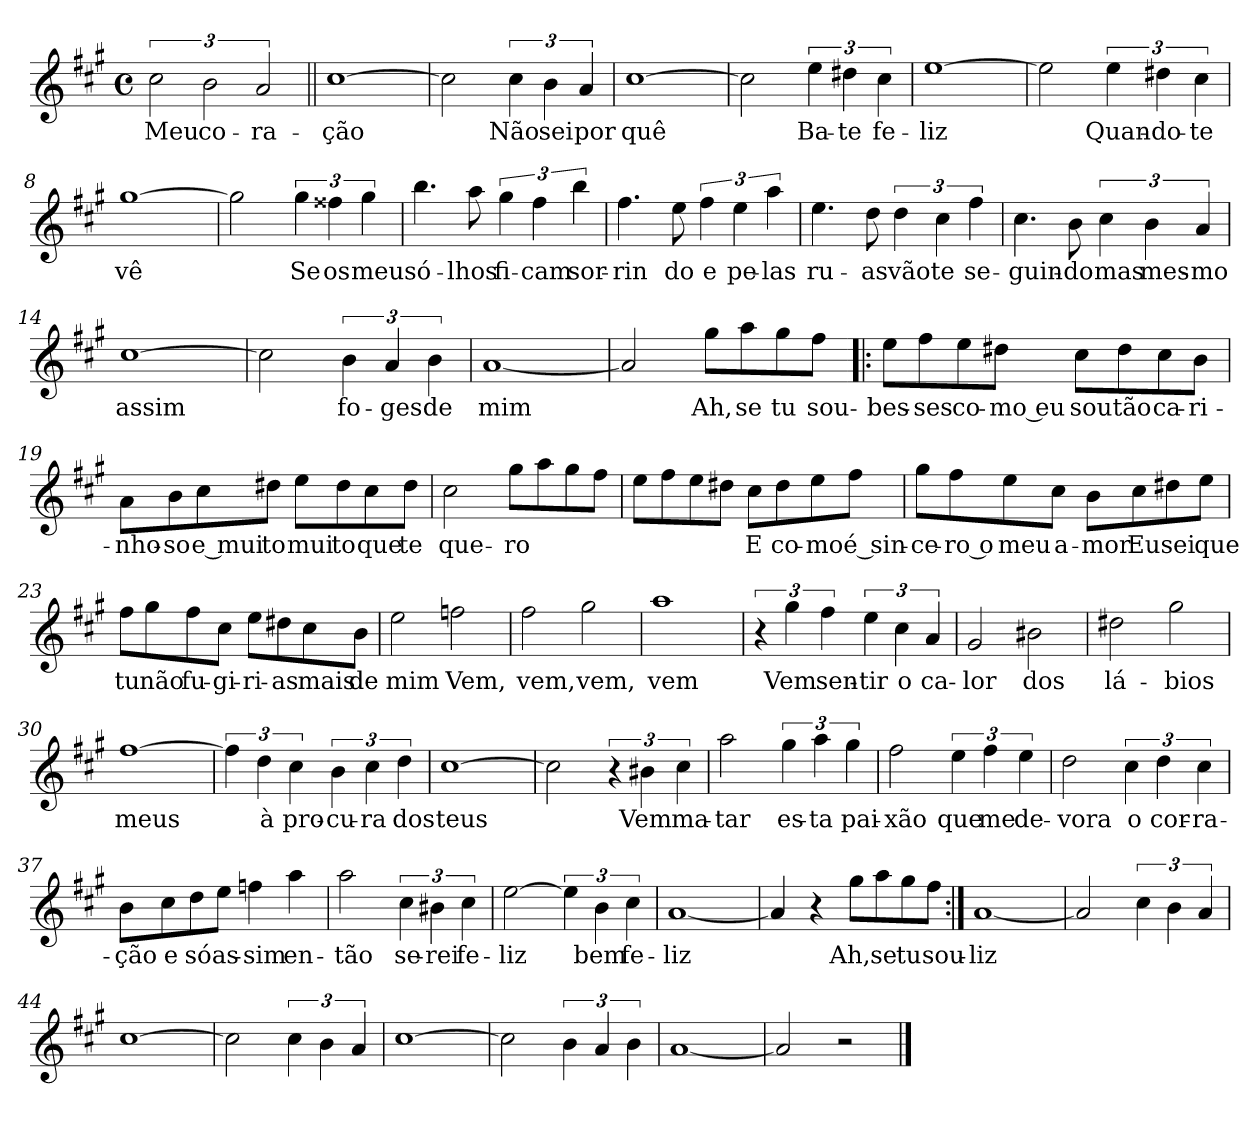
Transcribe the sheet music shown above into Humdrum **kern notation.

**kern	**text
*part1	*part1
*staff1	*staff1
*clefG2	*
*k[f#c#g#]	*
*A:	*
*M4/4	*
*met(c)	*
=1	=1
!	!LO:LY:b
3cc#\	Meu
!	!LO:LY:b
3b\	co-
!	!LO:LY:b
3a/	-ra-
=2||	=2||
!	!LO:LY:b
[1cc#	-ção
=3	=3
2cc#\]	.
!	!LO:LY:b
6cc#\	Não
!	!LO:LY:b
6b\	sei
!	!LO:LY:b
6a/	por
=4	=4
!	!LO:LY:b
[1cc#	quê
=5	=5
2cc#\]	.
!	!LO:LY:b
6ee\	Ba-
!	!LO:LY:b
6dd#X\	-te
!	!LO:LY:b
6cc#\	fe-
!!LO:LB:g=z
=6	=6
!	!LO:LY:b
[1ee	-liz
=7	=7
2ee\]	.
!	!LO:LY:b
6ee\	Quan-
!	!LO:LY:b
6dd#X\	-do-
!	!LO:LY:b
6cc#\	-te
=8	=8
!	!LO:LY:b
[1gg#	vê
=9	=9
2gg#\]	.
!	!LO:LY:b
6gg#\	Se
!	!LO:LY:b
6ff##X\	os
!	!LO:LY:b
6gg#\	meus
!!LO:LB:g=z
=10	=10
!	!LO:LY:b
4.bb\	ó-
!	!LO:LY:b
8aa\	-lhos
!	!LO:LY:b
6gg#\	fi-
!	!LO:LY:b
6ff#\	-cam
!	!LO:LY:b
6bb\	sor-
=11	=11
!	!LO:LY:b
4.ff#\	-rin
!	!LO:LY:b
8ee\	do
!	!LO:LY:b
6ff#\	e
!	!LO:LY:b
6ee\	pe-
!	!LO:LY:b
6aa\	-las
=12	=12
!	!LO:LY:b
4.ee\	ru-
!	!LO:LY:b
8dd\	-as
!	!LO:LY:b
6dd\	vão
!	!LO:LY:b
6cc#\	te
!	!LO:LY:b
6ff#\	se-
=13	=13
!	!LO:LY:b
4.cc#\	-guin-
!	!LO:LY:b
8b\	-do
!	!LO:LY:b
6cc#\	mas
!	!LO:LY:b
6b\	mes-
!	!LO:LY:b
6a/	-mo
!!LO:LB:g=z
=14	=14
!	!LO:LY:b
[1cc#	assim
=15	=15
2cc#\]	.
!	!LO:LY:b
6b\	fo-
!	!LO:LY:b
6a/	-ges
!	!LO:LY:b
6b\	de
=16	=16
!	!LO:LY:b
[1a	mim
=17	=17
2a/]	.
!	!LO:LY:b
8gg#\L	Ah,
!	!LO:LY:b
8aa\	se
!	!LO:LY:b
8gg#\	tu
!	!LO:LY:b
8ff#\J	sou-
!!LO:LB:g=z
=18!|:	=18!|:
!	!LO:LY:b
8ee\L	-bes-
!	!LO:LY:b
8ff#\	-ses
!	!LO:LY:b
8ee\	co-
!	!LO:LY:b
8dd#X\J	-mo eu
!	!LO:LY:b
8cc#\L	sou
!	!LO:LY:b
8dd#\	tão
!	!LO:LY:b
8cc#\	ca-
!	!LO:LY:b
8b\J	-ri-
=19	=19
!	!LO:LY:b
8a\L	-nho-
!	!LO:LY:b
8b\	-so
!	!LO:LY:b
8cc#\	e mui
!	!LO:LY:b
8dd#X\J	to
!	!LO:LY:b
8ee\L	mui
!	!LO:LY:b
8dd#\	to
!	!LO:LY:b
8cc#\	que
!	!LO:LY:b
8dd#\J	te
=20	=20
!	!LO:LY:b
2cc#\	que-
!	!LO:LY:b
8gg#\L	-ro
8aa\	.
8gg#\	.
8ff#\J	.
!!LO:LB:g=z
=21	=21
8ee\L	.
8ff#\	.
8ee\	.
8dd#X\J	.
!	!LO:LY:b
8cc#\L	E
!	!LO:LY:b
8dd#\	co-
!	!LO:LY:b
8ee\	-mo
!	!LO:LY:b
8ff#\J	é sin-
=22	=22
!	!LO:LY:b
8gg#\L	-ce-
!	!LO:LY:b
8ff#\	-ro o
!	!LO:LY:b
8ee\	meu
!	!LO:LY:b
8cc#\J	a-
!	!LO:LY:b
8b\L	-mor
!	!LO:LY:b
8cc#\	Eu
!	!LO:LY:b
8dd#X\	sei
!	!LO:LY:b
8ee\J	que
=23	=23
!	!LO:LY:b
8ff#\L	tu
!	!LO:LY:b
8gg#\	não
!	!LO:LY:b
8ff#\	fu-
!	!LO:LY:b
8cc#\J	-gi-
!	!LO:LY:b
8ee\L	-ri-
!	!LO:LY:b
8dd#X\	-as
!	!LO:LY:b
8cc#\	mais
!	!LO:LY:b
8b\J	de
!!LO:LB:g=z
=24	=24
!	!LO:LY:b
2ee\	mim
!	!LO:LY:b
2ffn\	Vem,
=25	=25
!	!LO:LY:b
2ff#\	vem,
!	!LO:LY:b
2gg#\	vem,
=26	=26
!	!LO:LY:b
1aa	vem
=27	=27
6r	.
!	!LO:LY:b
6gg#\	Vem
!	!LO:LY:b
6ff#\	sen-
!	!LO:LY:b
6ee\	-tir
!	!LO:LY:b
6cc#\	o
!	!LO:LY:b
6a/	ca-
!!LO:LB:g=z
=28	=28
!	!LO:LY:b
2g#/	-lor
!	!LO:LY:b
2b#X\	dos
=29	=29
!	!LO:LY:b
2dd#X\	lá-
!	!LO:LY:b
2gg#\	-bios
=30	=30
!	!LO:LY:b
[1ff#	meus
=31	=31
6ff#\]	.
!	!LO:LY:b
6dd\	à
!	!LO:LY:b
6cc#\	pro-
!	!LO:LY:b
6b\	-cu-
!	!LO:LY:b
6cc#\	-ra
!	!LO:LY:b
6dd\	dos
!!LO:PB:g=z
=32	=32
!	!LO:LY:b
[1cc#	teus
=33	=33
2cc#\]	.
6r	.
!	!LO:LY:b
6b#X\	Vem
!	!LO:LY:b
6cc#\	ma-
=34	=34
!	!LO:LY:b
2aa\	-tar
!	!LO:LY:b
6gg#\	es-
!	!LO:LY:b
6aa\	-ta
!	!LO:LY:b
6gg#\	pai-
=35	=35
!	!LO:LY:b
2ff#\	-xão
!	!LO:LY:b
6ee\	que
!	!LO:LY:b
6ff#\	me
!	!LO:LY:b
6ee\	de-
!!LO:LB:g=z
=36	=36
!	!LO:LY:b
2dd\	-vora
!	!LO:LY:b
6cc#\	o
!	!LO:LY:b
6dd\	cor-
!	!LO:LY:b
6cc#\	-ra-
=37	=37
!	!LO:LY:b
8b\L	-ção
!	!LO:LY:b
8cc#\	e
!	!LO:LY:b
8dd\	só
!	!LO:LY:b
8ee\J	as-
!	!LO:LY:b
4ffn\	-sim
!	!LO:LY:b
4aa\	en-
=38	=38
!	!LO:LY:b
2aa\	-tão
!	!LO:LY:b
6cc#\	se-
!	!LO:LY:b
6b#X\	-rei
!	!LO:LY:b
6cc#\	fe-
=39	=39
!	!LO:LY:b
[2ee\	-liz
6ee\]	.
!	!LO:LY:b
6b\	bem
!	!LO:LY:b
6cc#\	fe-
!!LO:LB:g=z
=40	=40
!	!LO:LY:b
[1a	-liz
=41	=41
4a/]	.
4r	.
!	!LO:LY:b
8gg#\L	Ah,
!	!LO:LY:b
8aa\	se
!	!LO:LY:b
8gg#\	tu
!	!LO:LY:b
8ff#\J	sou-
=42:|!	=42:|!
!	!LO:LY:b
[1a	-liz
=43	=43
2a/]	.
6cc#\	.
6b\	.
6a/	.
=44	=44
[1cc#	.
!!LO:LB:g=z
=45	=45
2cc#\]	.
6cc#\	.
6b\	.
6a/	.
=46	=46
[1cc#	.
=47	=47
2cc#\]	.
6b\	.
6a/	.
6b\	.
=48	=48
[1a	.
=49	=49
2a/]	.
2r	.
==	==
*-	*-
